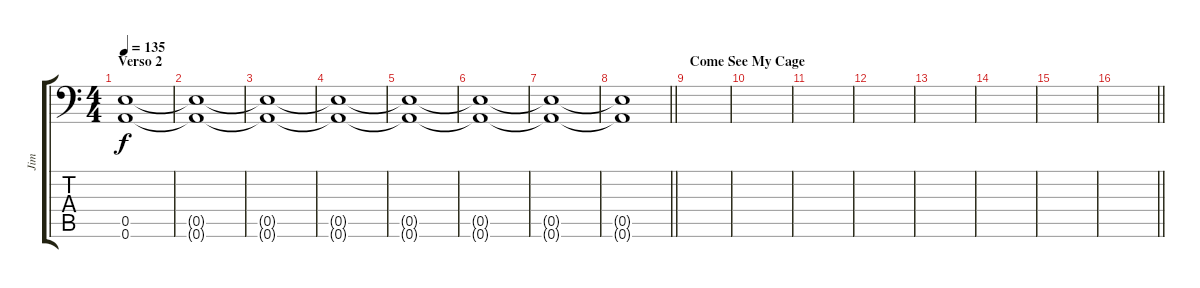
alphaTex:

\track ("Jim" "Jim") {instrument distortionguitar}
\staff {score tabs}
\tuning (B3 G3 D3 A2 E2 A1) {hide}
\ts (4 4)
\section ("" "Verso 2")
\tempo 135
\clef f4
\ks c
(0.5 0.6).1{dy f} |
(0.5{t} 0.6{t}).1 |
(0.5{t} 0.6{t}).1 |
(0.5{t} 0.6{t}).1 |
(0.5{t} 0.6{t}).1 |
(0.5{t} 0.6{t}).1 |
(0.5{t} 0.6{t}).1 |
\barLineRight lightlight
(0.5{t} 0.6{t}).1 |
\section ("" "Come See My Cage")
|
|
|
|
|
|
|
\barLineRight lightlight
